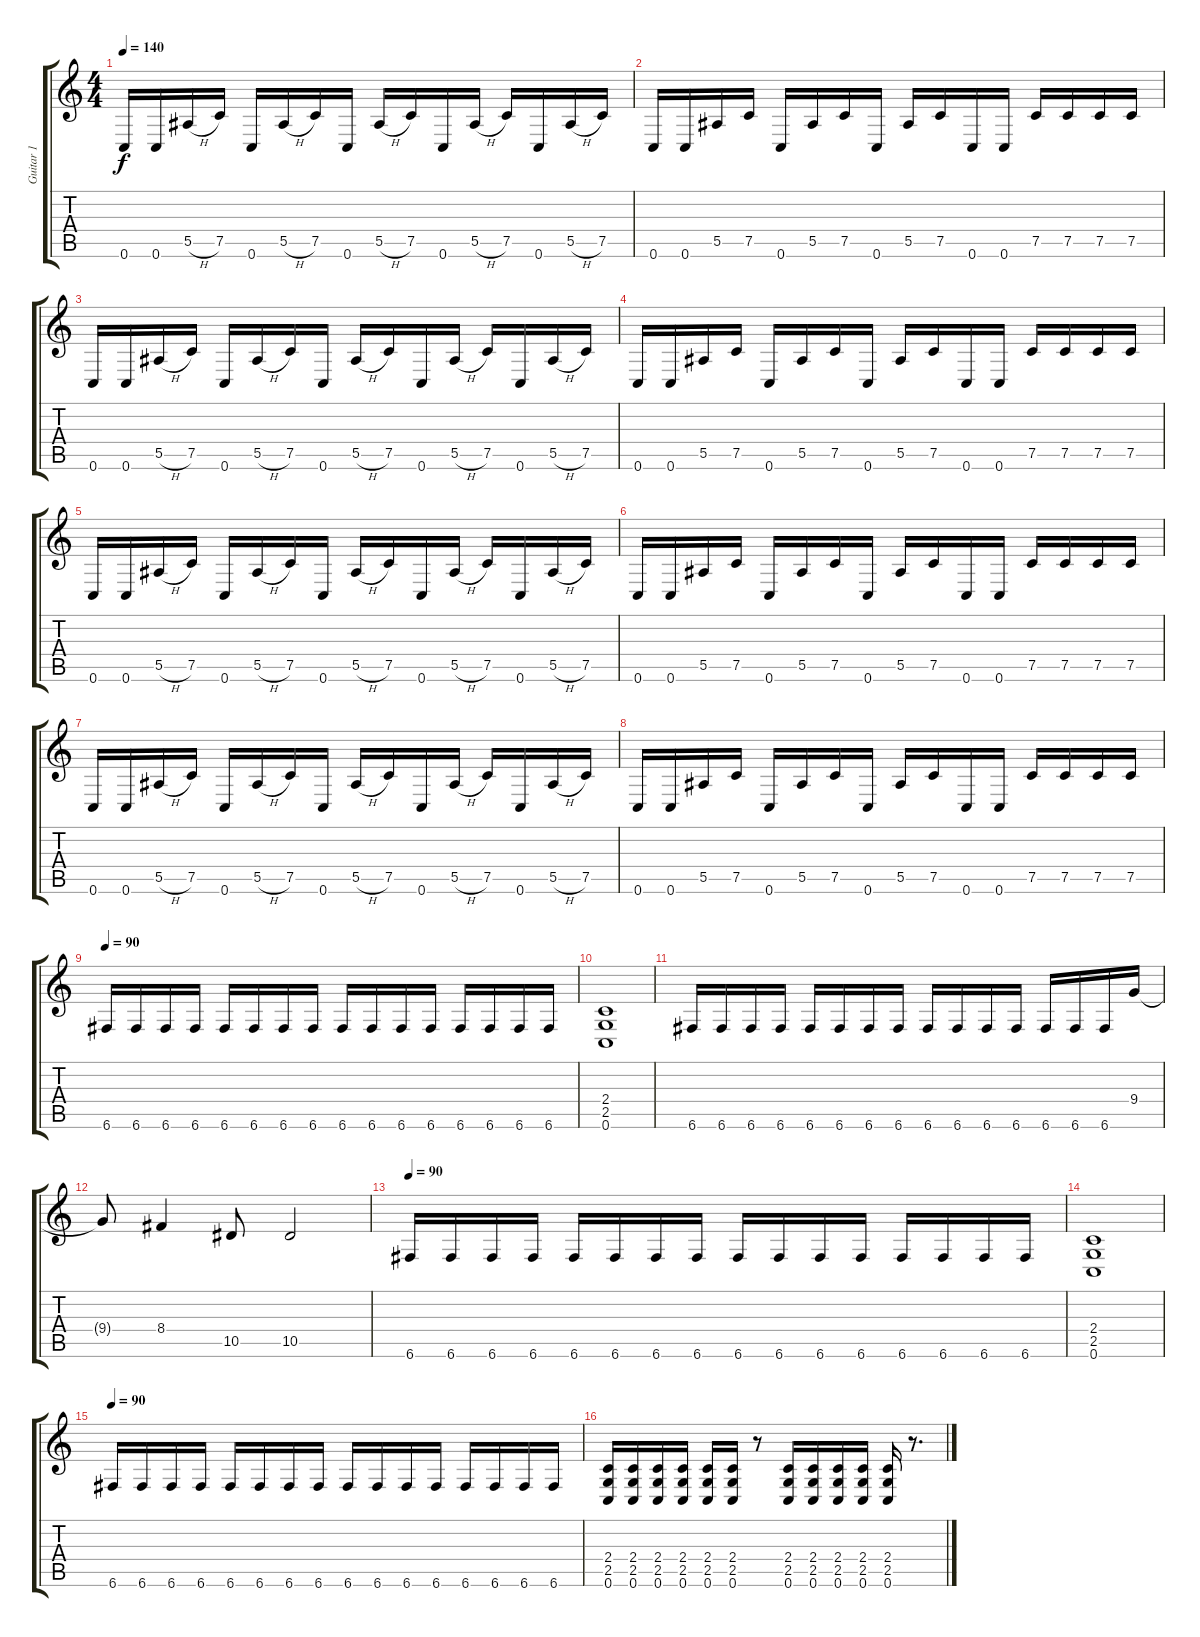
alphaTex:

\track ("Guitar 1" "Guitar 1") {instrument overdrivenguitar}
\staff {score tabs}
\tuning (C4 G3 Eb3 Bb2 F2 C2) {hide}
\ts (4 4)
\tempo 140
\clef g2
\ks c
0.6.16{dy f} 0.6.16 5.5{h}.16 7.5.16 0.6.16 5.5{h}.16 7.5.16 0.6.16 5.5{h}.16 7.5.16 0.6.16 5.5{h}.16 7.5.16 0.6.16 5.5{h}.16 7.5.16 |
0.6.16 0.6.16 5.5.16 7.5.16 0.6.16 5.5.16 7.5.16 0.6.16 5.5.16 7.5.16 0.6.16 0.6.16 7.5.16 7.5.16 7.5.16 7.5.16 |
0.6.16 0.6.16 5.5{h}.16 7.5.16 0.6.16 5.5{h}.16 7.5.16 0.6.16 5.5{h}.16 7.5.16 0.6.16 5.5{h}.16 7.5.16 0.6.16 5.5{h}.16 7.5.16 |
0.6.16 0.6.16 5.5.16 7.5.16 0.6.16 5.5.16 7.5.16 0.6.16 5.5.16 7.5.16 0.6.16 0.6.16 7.5.16 7.5.16 7.5.16 7.5.16 |
0.6.16 0.6.16 5.5{h}.16 7.5.16 0.6.16 5.5{h}.16 7.5.16 0.6.16 5.5{h}.16 7.5.16 0.6.16 5.5{h}.16 7.5.16 0.6.16 5.5{h}.16 7.5.16 |
0.6.16 0.6.16 5.5.16 7.5.16 0.6.16 5.5.16 7.5.16 0.6.16 5.5.16 7.5.16 0.6.16 0.6.16 7.5.16 7.5.16 7.5.16 7.5.16 |
0.6.16 0.6.16 5.5{h}.16 7.5.16 0.6.16 5.5{h}.16 7.5.16 0.6.16 5.5{h}.16 7.5.16 0.6.16 5.5{h}.16 7.5.16 0.6.16 5.5{h}.16 7.5.16 |
0.6.16 0.6.16 5.5.16 7.5.16 0.6.16 5.5.16 7.5.16 0.6.16 5.5.16 7.5.16 0.6.16 0.6.16 7.5.16 7.5.16 7.5.16 7.5.16 |
\tempo 90
6.6.16 6.6.16 6.6.16 6.6.16 6.6.16 6.6.16 6.6.16 6.6.16 6.6.16 6.6.16 6.6.16 6.6.16 6.6.16 6.6.16 6.6.16 6.6.16 |
(2.4 2.5 0.6).1 |
6.6.16 6.6.16 6.6.16 6.6.16 6.6.16 6.6.16 6.6.16 6.6.16 6.6.16 6.6.16 6.6.16 6.6.16 6.6.16 6.6.16 6.6.16 9.4.16 |
9.4{t}.8 8.4.4 10.5.8 10.5.2 |
\tempo 90
6.6.16 6.6.16 6.6.16 6.6.16 6.6.16 6.6.16 6.6.16 6.6.16 6.6.16 6.6.16 6.6.16 6.6.16 6.6.16 6.6.16 6.6.16 6.6.16 |
(2.4 2.5 0.6).1 |
\tempo 90
6.6.16 6.6.16 6.6.16 6.6.16 6.6.16 6.6.16 6.6.16 6.6.16 6.6.16 6.6.16 6.6.16 6.6.16 6.6.16 6.6.16 6.6.16 6.6.16 |
(2.4 2.5 0.6).16 (2.4 2.5 0.6).16 (2.4 2.5 0.6).16 (2.4 2.5 0.6).16 (2.4 2.5 0.6).16 (2.4 2.5 0.6).16 r.8 (2.4 2.5 0.6).16 (2.4 2.5 0.6).16 (2.4 2.5 0.6).16 (2.4 2.5 0.6).16 (2.4 2.5 0.6).16 r.8{d}
